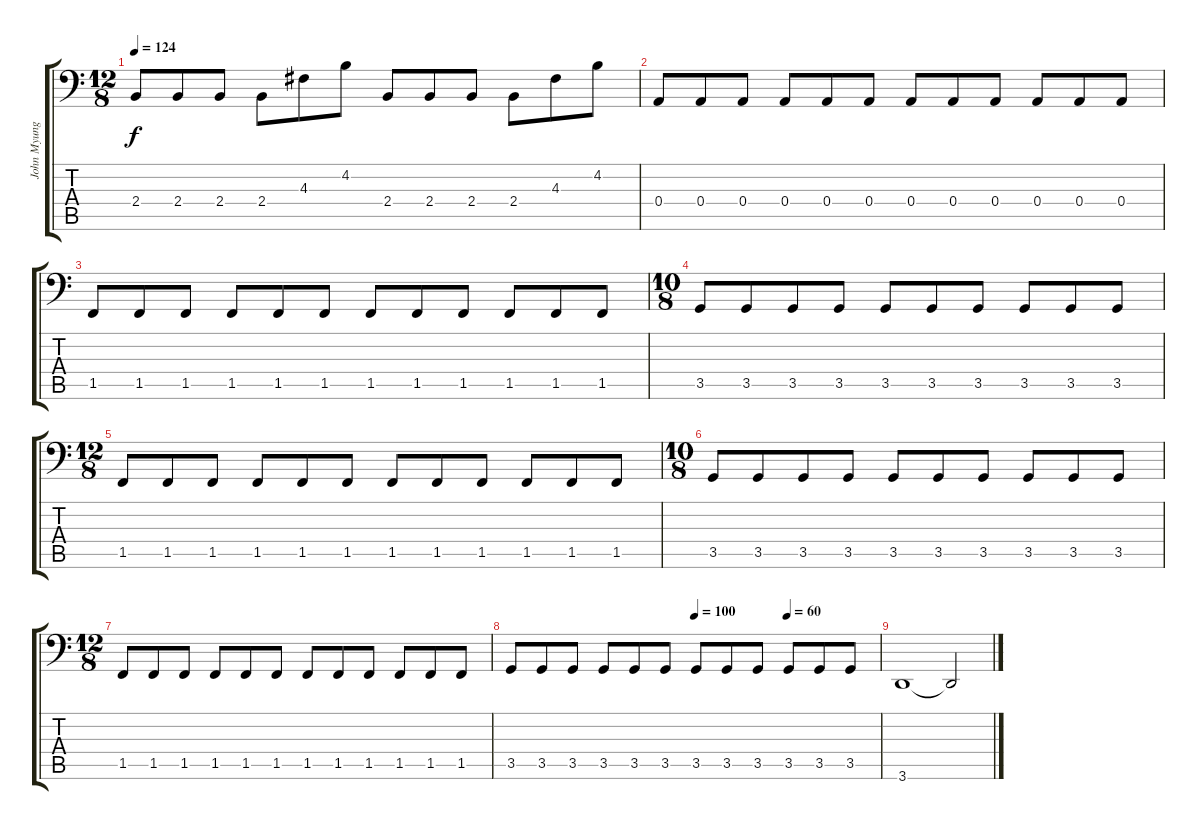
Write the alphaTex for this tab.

\track ("John Myung Bass" "John Myung") {instrument electricbasspick}
\staff {score tabs}
\tuning (C3 G2 D2 A1 E1 B0) {hide}
\ts (12 8)
\tempo 124
\clef f4
\ks c
2.4.8{dy f} 2.4.8 2.4.8 2.4.8 4.3.8 4.2.8 2.4.8 2.4.8 2.4.8 2.4.8 4.3.8 4.2.8 |
0.4.8 0.4.8 0.4.8 0.4.8 0.4.8 0.4.8 0.4.8 0.4.8 0.4.8 0.4.8 0.4.8 0.4.8 |
1.5.8 1.5.8 1.5.8 1.5.8 1.5.8 1.5.8 1.5.8 1.5.8 1.5.8 1.5.8 1.5.8 1.5.8 |
\ts (10 8)
3.5.8 3.5.8 3.5.8 3.5.8 3.5.8 3.5.8 3.5.8 3.5.8 3.5.8 3.5.8 |
\ts (12 8)
1.5.8 1.5.8 1.5.8 1.5.8 1.5.8 1.5.8 1.5.8 1.5.8 1.5.8 1.5.8 1.5.8 1.5.8 |
\ts (10 8)
3.5.8 3.5.8 3.5.8 3.5.8 3.5.8 3.5.8 3.5.8 3.5.8 3.5.8 3.5.8 |
\ts (12 8)
1.5.8 1.5.8 1.5.8 1.5.8 1.5.8 1.5.8 1.5.8 1.5.8 1.5.8 1.5.8 1.5.8 1.5.8 |
\tempo (100 0.5)
\tempo (90 0.75)
\tempo (60 0.75)
3.5.8 3.5.8 3.5.8 3.5.8 3.5.8 3.5.8 3.5.8 3.5.8 3.5.8 3.5.8 3.5.8 3.5.8 |
3.6.1 3.6{t}.2
